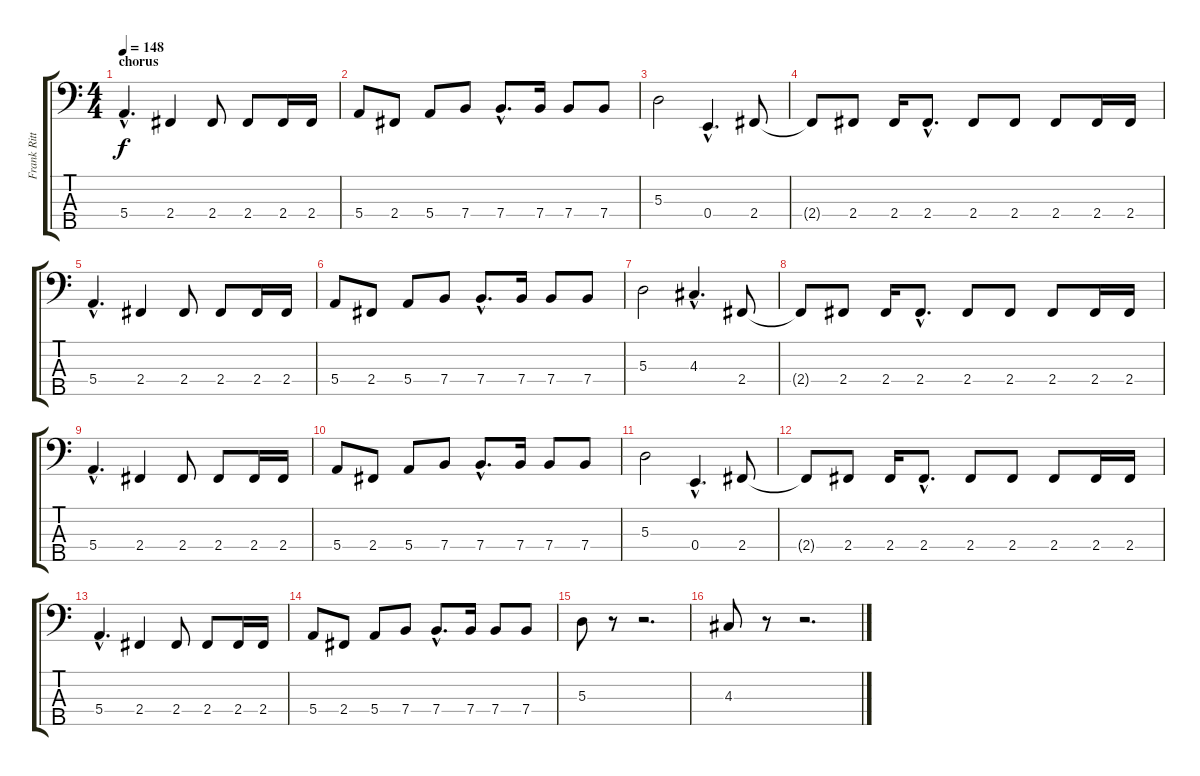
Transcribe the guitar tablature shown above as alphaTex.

\track ("Frank Rittel" "Frank Ritt") {instrument electricbasspick}
\staff {score tabs}
\tuning (G2 D2 A1 E1 B0) {hide}
\ts (4 4)
\section ("" "chorus")
\tempo 148
\clef f4
\ks c
5.4{hac}.4{d dy f} 2.4.4 2.4.8 2.4.8 2.4.16 2.4.16 |
5.4.8 2.4.8 5.4.8 7.4.8 7.4{hac}.8{d} 7.4.16 7.4.8 7.4.8 |
5.3.2 0.4{hac}.4{d} 2.4.8 |
2.4{t}.8 2.4.8 2.4.16 2.4{hac}.8{d} 2.4.8 2.4.8 2.4.8 2.4.16 2.4.16 |
5.4{hac}.4{d} 2.4.4 2.4.8 2.4.8 2.4.16 2.4.16 |
5.4.8 2.4.8 5.4.8 7.4.8 7.4{hac}.8{d} 7.4.16 7.4.8 7.4.8 |
5.3.2 4.3{hac}.4{d} 2.4.8 |
2.4{t}.8 2.4.8 2.4.16 2.4{hac}.8{d} 2.4.8 2.4.8 2.4.8 2.4.16 2.4.16 |
5.4{hac}.4{d} 2.4.4 2.4.8 2.4.8 2.4.16 2.4.16 |
5.4.8 2.4.8 5.4.8 7.4.8 7.4{hac}.8{d} 7.4.16 7.4.8 7.4.8 |
5.3.2 0.4{hac}.4{d} 2.4.8 |
2.4{t}.8 2.4.8 2.4.16 2.4{hac}.8{d} 2.4.8 2.4.8 2.4.8 2.4.16 2.4.16 |
5.4{hac}.4{d} 2.4.4 2.4.8 2.4.8 2.4.16 2.4.16 |
5.4.8 2.4.8 5.4.8 7.4.8 7.4{hac}.8{d} 7.4.16 7.4.8 7.4.8 |
5.3.8 r.8 r.2{d} |
4.3.8 r.8 r.2{d}
